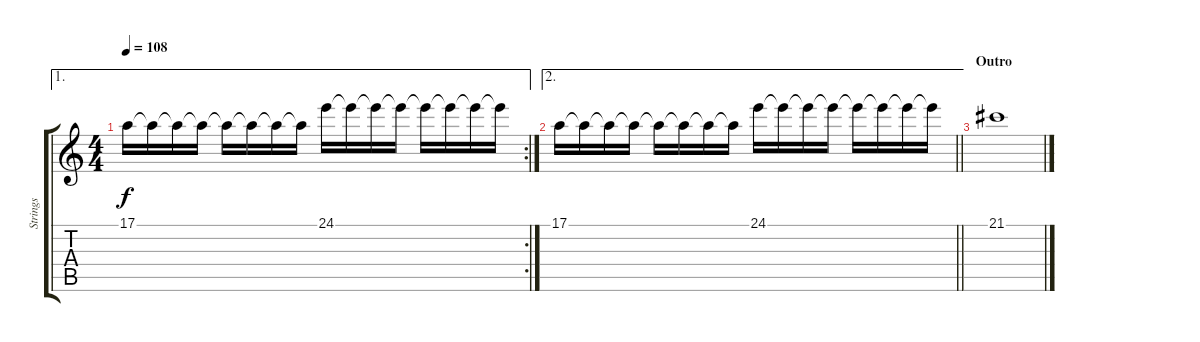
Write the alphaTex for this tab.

\track ("Strings" "Strings") {instrument tremolostrings}
\staff {score tabs}
\tuning (E4 B3 G3 D3 A2 E2) {hide}
\ae 1
\rc 2
\ts (4 4)
\tempo 108
\clef g2
\ks c
17.1.16{dy f} 17.1{t}.16 17.1{t}.16 17.1{t}.16 17.1{t}.16 17.1{t}.16 17.1{t}.16 17.1{t}.16 24.1.16 24.1{t}.16 24.1{t}.16 24.1{t}.16 24.1{t}.16 24.1{t}.16 24.1{t}.16 24.1{t}.16 |
\ae 2
\barLineRight lightlight
17.1.16 17.1{t}.16 17.1{t}.16 17.1{t}.16 17.1{t}.16 17.1{t}.16 17.1{t}.16 17.1{t}.16 24.1.16 24.1{t}.16 24.1{t}.16 24.1{t}.16 24.1{t}.16 24.1{t}.16 24.1{t}.16 24.1{t}.16 |
\section ("" "Outro")
21.1.1
